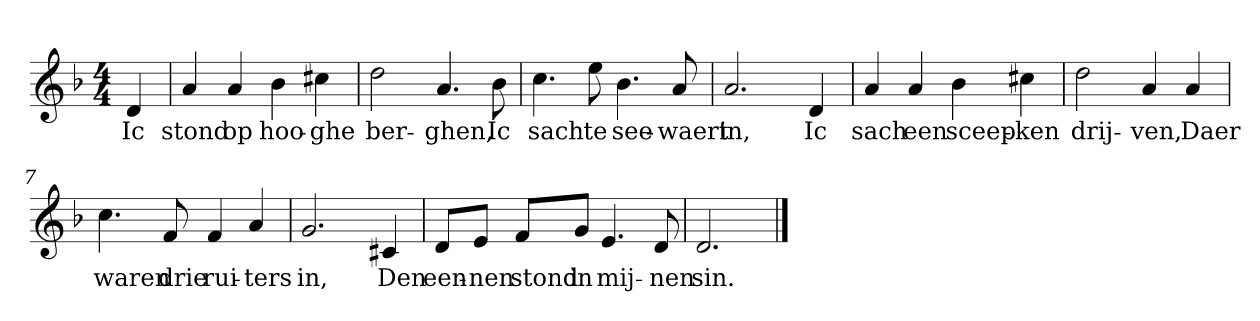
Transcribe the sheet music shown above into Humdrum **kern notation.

**kern	**text
*part1	*part1
*staff1	*staff1
*clefG2	*
*k[b-]	*
*d:	*
*M4/4	*
*MM120	*
=	=
4d	Ic
=1	=1
4a	stond
4a	op
4b-	hoo-
4cc#X	-ghe
=2	=2
2dd	ber-
4.a	-ghen,
8b-	Ic
=3	=3
4.cc	sach
8ee	te
4.b-	see-
8a	-waert
=4	=4
2.a	in,
4d	Ic
=5	=5
4a	sach
4a	een
4b-	sceep-
4cc#X	-ken
=6	=6
2dd	drij-
4a	-ven,
4a	Daer
=7	=7
4.cc	waren
8f	drie
4f	rui-
4a	-ters
=8	=8
2.g	in,
4c#X	Den
=9	=9
8d/L	een-
8e/J	-nen
8f/L	stond
8g/J	in
4.e	mij-
8d	-nen
=10	=10
2.d	sin.
==	==
*-	*-
